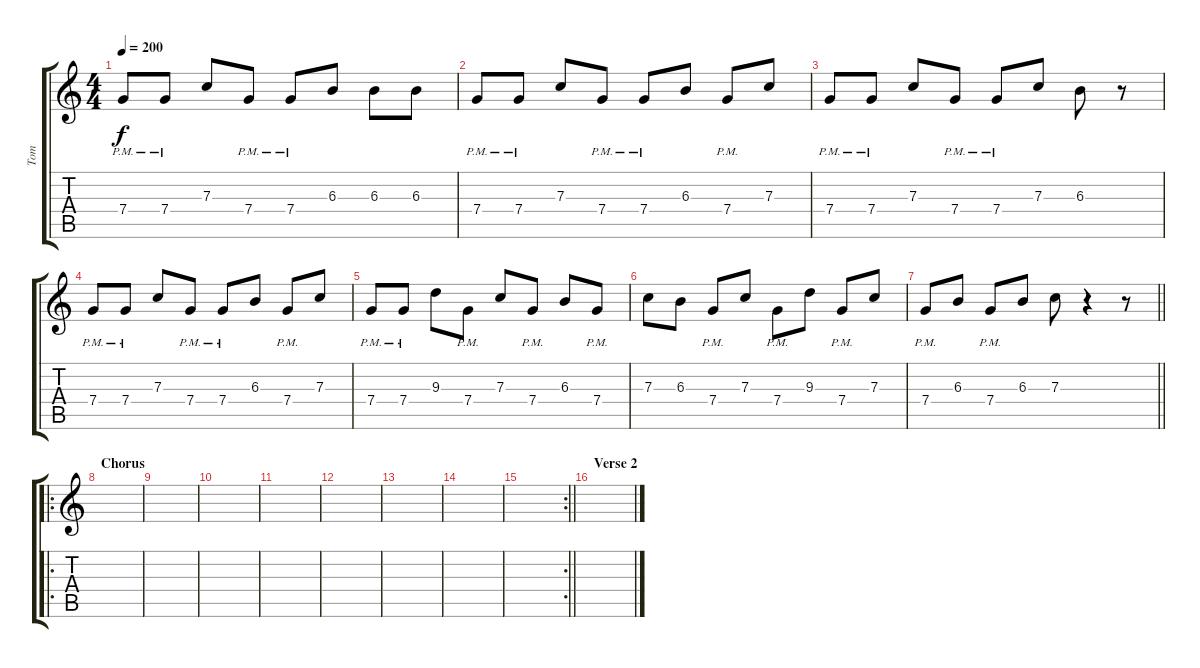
\track ("Tom" "Tom") {instrument distortionguitar}
\staff {score tabs}
\tuning (D4 A3 F3 C3 G2 C2) {hide}
\ts (4 4)
\tempo 200
\clef g2
\ks c
7.4{pm}.8{dy f} 7.4{pm}.8 7.3.8 7.4{pm}.8 7.4{pm}.8 6.3.8 6.3.8 6.3.8 |
7.4{pm}.8 7.4{pm}.8 7.3.8 7.4{pm}.8 7.4{pm}.8 6.3.8 7.4{pm}.8 7.3.8 |
7.4{pm}.8 7.4{pm}.8 7.3.8 7.4{pm}.8 7.4{pm}.8 7.3.8 6.3.8 r.8 |
7.4{pm}.8 7.4{pm}.8 7.3.8 7.4{pm}.8 7.4{pm}.8 6.3.8 7.4{pm}.8 7.3.8 |
7.4{pm}.8 7.4{pm}.8 9.3.8 7.4{pm}.8 7.3.8 7.4{pm}.8 6.3.8 7.4{pm}.8 |
7.3.8 6.3.8 7.4{pm}.8 7.3.8 7.4{pm}.8 9.3.8 7.4{pm}.8 7.3.8 |
\barLineRight lightlight
7.4{pm}.8 6.3.8 7.4{pm}.8 6.3.8 7.3.8 r.4 r.8 |
\ro
\section ("" "Chorus")
|
|
|
|
|
|
|
\rc 2
\barLineRight lightlight
|
\section ("" "Verse 2")
